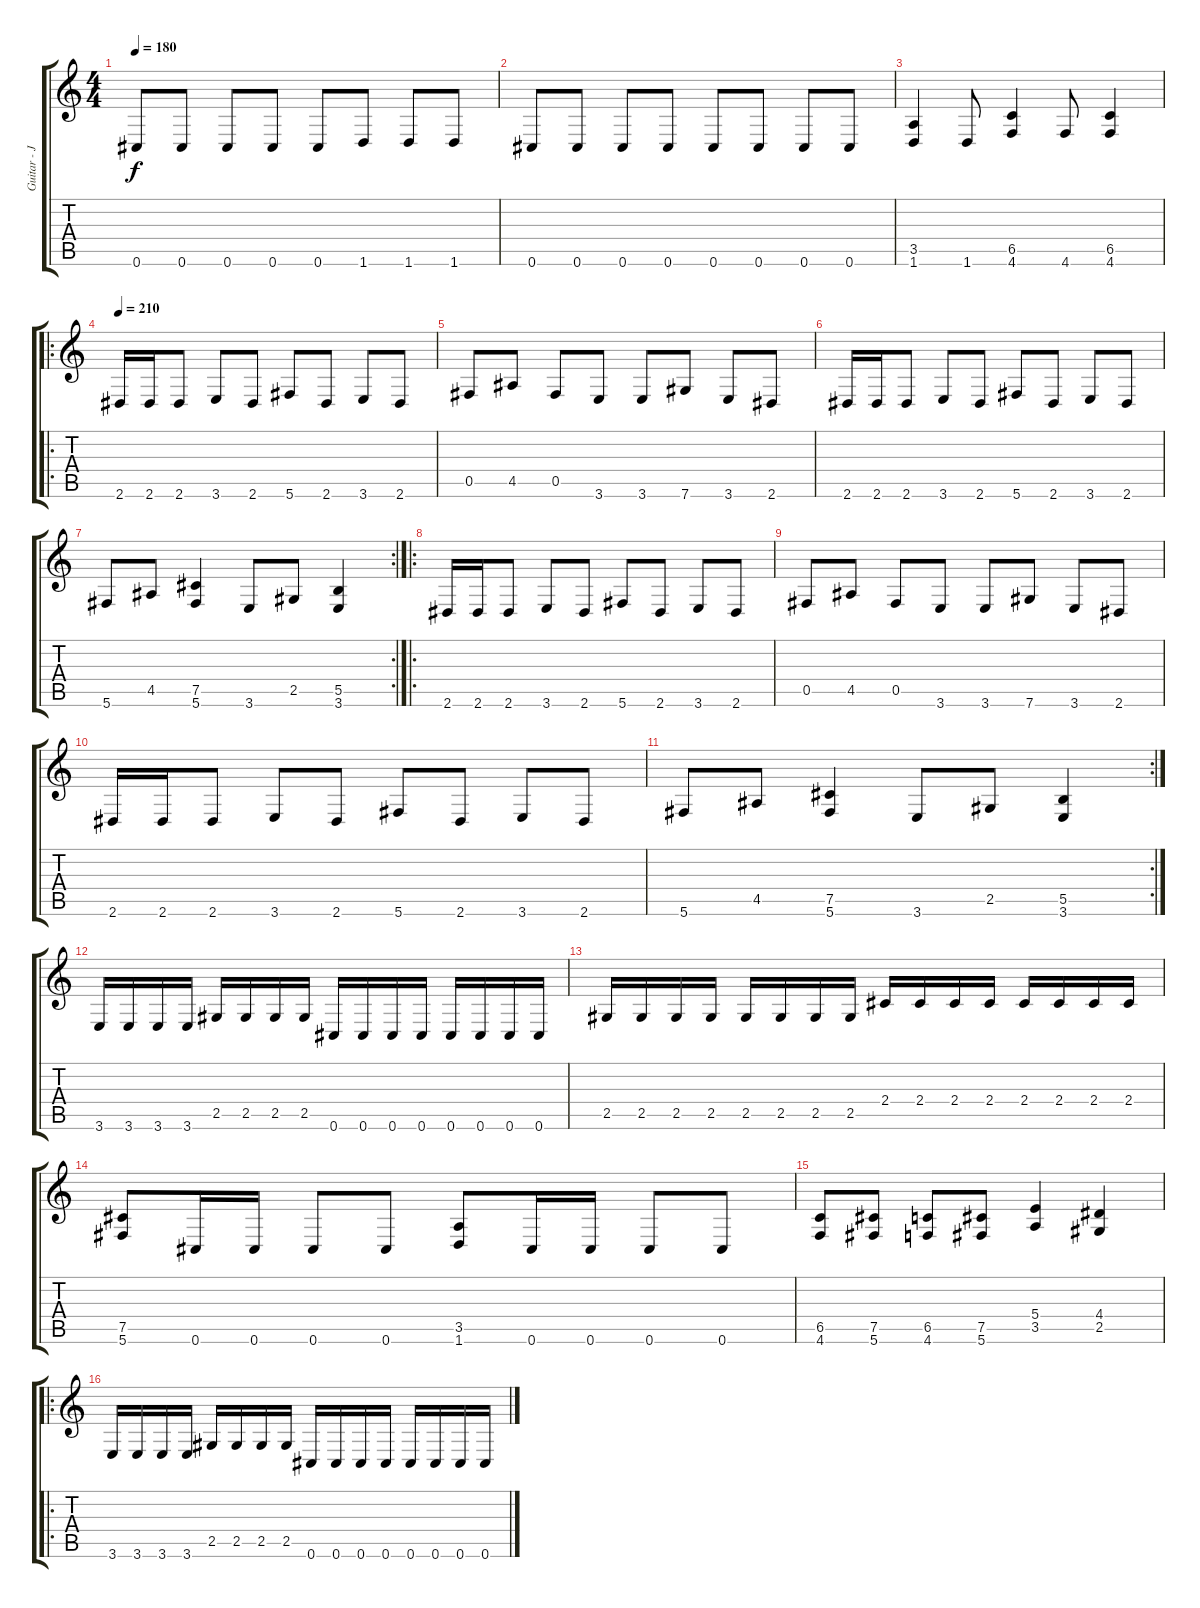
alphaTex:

\track ("Guitar - John" "Guitar - J") {instrument overdrivenguitar}
\staff {score tabs}
\tuning (Db4 Ab3 E3 B2 Gb2 Db2) {hide}
\ts (4 4)
\tempo 180
\clef g2
\ks c
0.6.8{dy f} 0.6.8 0.6.8 0.6.8 0.6.8 1.6.8 1.6.8 1.6.8 |
0.6.8 0.6.8 0.6.8 0.6.8 0.6.8 0.6.8 0.6.8 0.6.8 |
(3.5 1.6).4 1.6.8 (6.5 4.6).4 4.6.8 (6.5 4.6).4 |
\ro
\tempo 210
2.6.16 2.6.16 2.6.8 3.6.8 2.6.8 5.6.8 2.6.8 3.6.8 2.6.8 |
0.5.8 4.5.8 0.5.8 3.6.8 3.6.8 7.6.8 3.6.8 2.6.8 |
2.6.16 2.6.16 2.6.8 3.6.8 2.6.8 5.6.8 2.6.8 3.6.8 2.6.8 |
\rc 2
5.6.8 4.5.8 (7.5 5.6).4 3.6.8 2.5.8 (5.5 3.6).4 |
\ro
2.6.16 2.6.16 2.6.8 3.6.8 2.6.8 5.6.8 2.6.8 3.6.8 2.6.8 |
0.5.8 4.5.8 0.5.8 3.6.8 3.6.8 7.6.8 3.6.8 2.6.8 |
2.6.16 2.6.16 2.6.8 3.6.8 2.6.8 5.6.8 2.6.8 3.6.8 2.6.8 |
\rc 2
5.6.8 4.5.8 (7.5 5.6).4 3.6.8 2.5.8 (5.5 3.6).4 |
3.6.16 3.6.16 3.6.16 3.6.16 2.5.16 2.5.16 2.5.16 2.5.16 0.6.16 0.6.16 0.6.16 0.6.16 0.6.16 0.6.16 0.6.16 0.6.16 |
2.5.16 2.5.16 2.5.16 2.5.16 2.5.16 2.5.16 2.5.16 2.5.16 2.4.16 2.4.16 2.4.16 2.4.16 2.4.16 2.4.16 2.4.16 2.4.16 |
(7.5 5.6).8 0.6.16 0.6.16 0.6.8 0.6.8 (3.5 1.6).8 0.6.16 0.6.16 0.6.8 0.6.8 |
(6.5 4.6).8 (7.5 5.6).8 (6.5 4.6).8 (7.5 5.6).8 (5.4 3.5).4 (4.4 2.5).4 |
\ro
3.6.16 3.6.16 3.6.16 3.6.16 2.5.16 2.5.16 2.5.16 2.5.16 0.6.16 0.6.16 0.6.16 0.6.16 0.6.16 0.6.16 0.6.16 0.6.16
